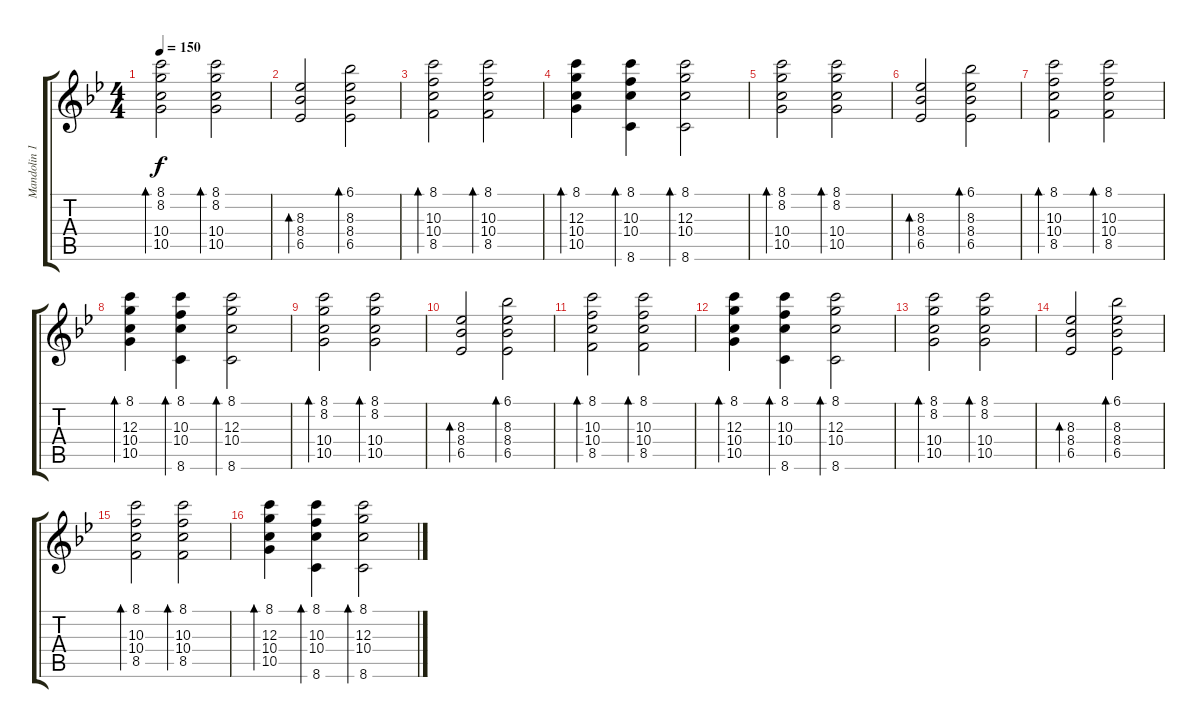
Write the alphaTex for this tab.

\track ("Mandolin 1 (Chords)" "Mandolin 1") {instrument acousticguitarsteel}
\staff {score tabs}
\tuning (E4 B3 G3 D3 A2 E2) {hide}
\ts (4 4)
\tempo 150
\clef g2
\ks gminor
(8.1 8.2 10.4 10.5).2{bd 120 dy f volume 6} (8.1 8.2 10.4 10.5).2{bd 120} |
(8.3 8.4 6.5).2{bd 120} (6.1 8.3 8.4 6.5).2{bd 120} |
(8.1 10.3 10.4 8.5).2{bd 120} (8.1 10.3 10.4 8.5).2{bd 120} |
(8.1 12.3 10.4 10.5).4{bd 120} (8.1 10.3 10.4 8.6).4{bd 120} (8.1 12.3 10.4 8.6).2{bd 120} |
(8.1 8.2 10.4 10.5).2{bd 120 volume 5} (8.1 8.2 10.4 10.5).2{bd 120} |
(8.3 8.4 6.5).2{bd 120} (6.1 8.3 8.4 6.5).2{bd 120} |
(8.1 10.3 10.4 8.5).2{bd 120} (8.1 10.3 10.4 8.5).2{bd 120} |
(8.1 12.3 10.4 10.5).4{bd 120} (8.1 10.3 10.4 8.6).4{bd 120} (8.1 12.3 10.4 8.6).2{bd 120} |
(8.1 8.2 10.4 10.5).2{bd 120 volume 4} (8.1 8.2 10.4 10.5).2{bd 120} |
(8.3 8.4 6.5).2{bd 120} (6.1 8.3 8.4 6.5).2{bd 120} |
(8.1 10.3 10.4 8.5).2{bd 120} (8.1 10.3 10.4 8.5).2{bd 120} |
(8.1 12.3 10.4 10.5).4{bd 120} (8.1 10.3 10.4 8.6).4{bd 120} (8.1 12.3 10.4 8.6).2{bd 120} |
(8.1 8.2 10.4 10.5).2{bd 120 volume 2} (8.1 8.2 10.4 10.5).2{bd 120} |
(8.3 8.4 6.5).2{bd 120} (6.1 8.3 8.4 6.5).2{bd 120} |
(8.1 10.3 10.4 8.5).2{bd 120} (8.1 10.3 10.4 8.5).2{bd 120} |
(8.1 12.3 10.4 10.5).4{bd 120} (8.1 10.3 10.4 8.6).4{bd 120} (8.1 12.3 10.4 8.6).2{bd 120}
